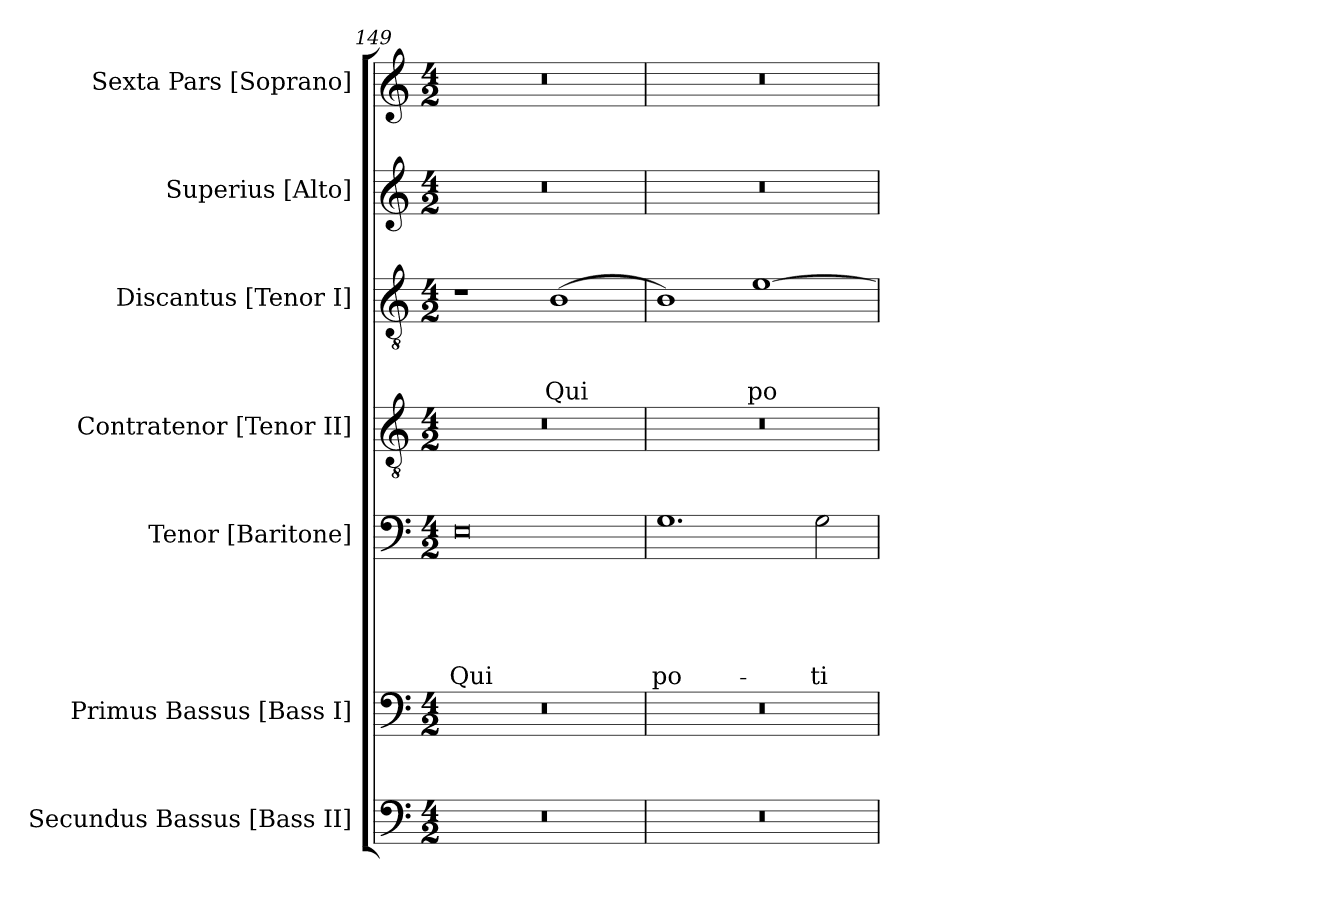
**kern	**kern	**kern	**text	**text	**text	**text	**text	**kern	**kern	**text	**text	**text	**kern	**kern
*part7	*part6	*part5	*part5	*part5	*part5	*part5	*part5	*part4	*part3	*part3	*part3	*part3	*part2	*part1
*staff7	*staff6	*staff5	*staff5	*staff5	*staff5	*staff5	*staff5	*staff4	*staff3	*staff3	*staff3	*staff3	*staff2	*staff1
*I"Secundus Bassus [Bass II]	*I"Primus Bassus [Bass I]	*I"Tenor [Baritone]	*	*	*	*	*	*I"Contratenor [Tenor II]	*I"Discantus [Tenor I]	*	*	*	*I"Superius [Alto]	*I"Sexta Pars [Soprano]
*I'B II	*I'B I	*I'Bar	*	*	*	*	*	*I'T II	*I'T I	*	*	*	*I'A	*I'S
!!LO:PB:g=z
*clefF4	*clefF4	*clefF4	*	*	*	*	*	*clefGv2	*clefGv2	*	*	*	*clefG2	*clefG2
*k[]	*k[]	*k[]	*	*	*	*	*	*k[]	*k[]	*	*	*	*k[]	*k[]
*C:	*C:	*C:	*	*	*	*	*	*C:	*C:	*	*	*	*C:	*C:
*M4/2	*M4/2	*M4/2	*	*	*	*	*	*M4/2	*M4/2	*	*	*	*M4/2	*M4/2
=149	=149	=149	=149	=149	=149	=149	=149	=149	=149	=149	=149	=149	=149	=149
!	!	!	!	!	!	!	!LO:LY:b	!	!	!	!	!	!	!
0r	0r	0E	.	.	.	.	Qui	0r	1r	.	.	.	0r	0r
!	!	!	!	!	!	!	!	!	!	!	!	!LO:LY:b	!	!
.	.	.	.	.	.	.	.	.	(>1B	.	.	Qui	.	.
=150	=150	=150	=150	=150	=150	=150	=150	=150	=150	=150	=150	=150	=150	=150
!	!	!	!	!	!	!	!LO:LY:b	!	!	!	!	!	!	!
0r	0r	1.G	.	.	.	.	po-	0r	1B)	.	.	.	0r	0r
!	!	!	!	!	!	!	!	!	!	!	!	!LO:LY:b	!	!
.	.	.	.	.	.	.	.	.	[>1e	.	.	po-	.	.
!	!	!	!	!	!	!	!LO:LY:b	!	!	!	!	!	!	!
.	.	2G\	.	.	.	.	-ti-	.	.	.	.	.	.	.
=	=	=	=	=	=	=	=	=	=	=	=	=	=	=
*-	*-	*-	*-	*-	*-	*-	*-	*-	*-	*-	*-	*-	*-	*-
